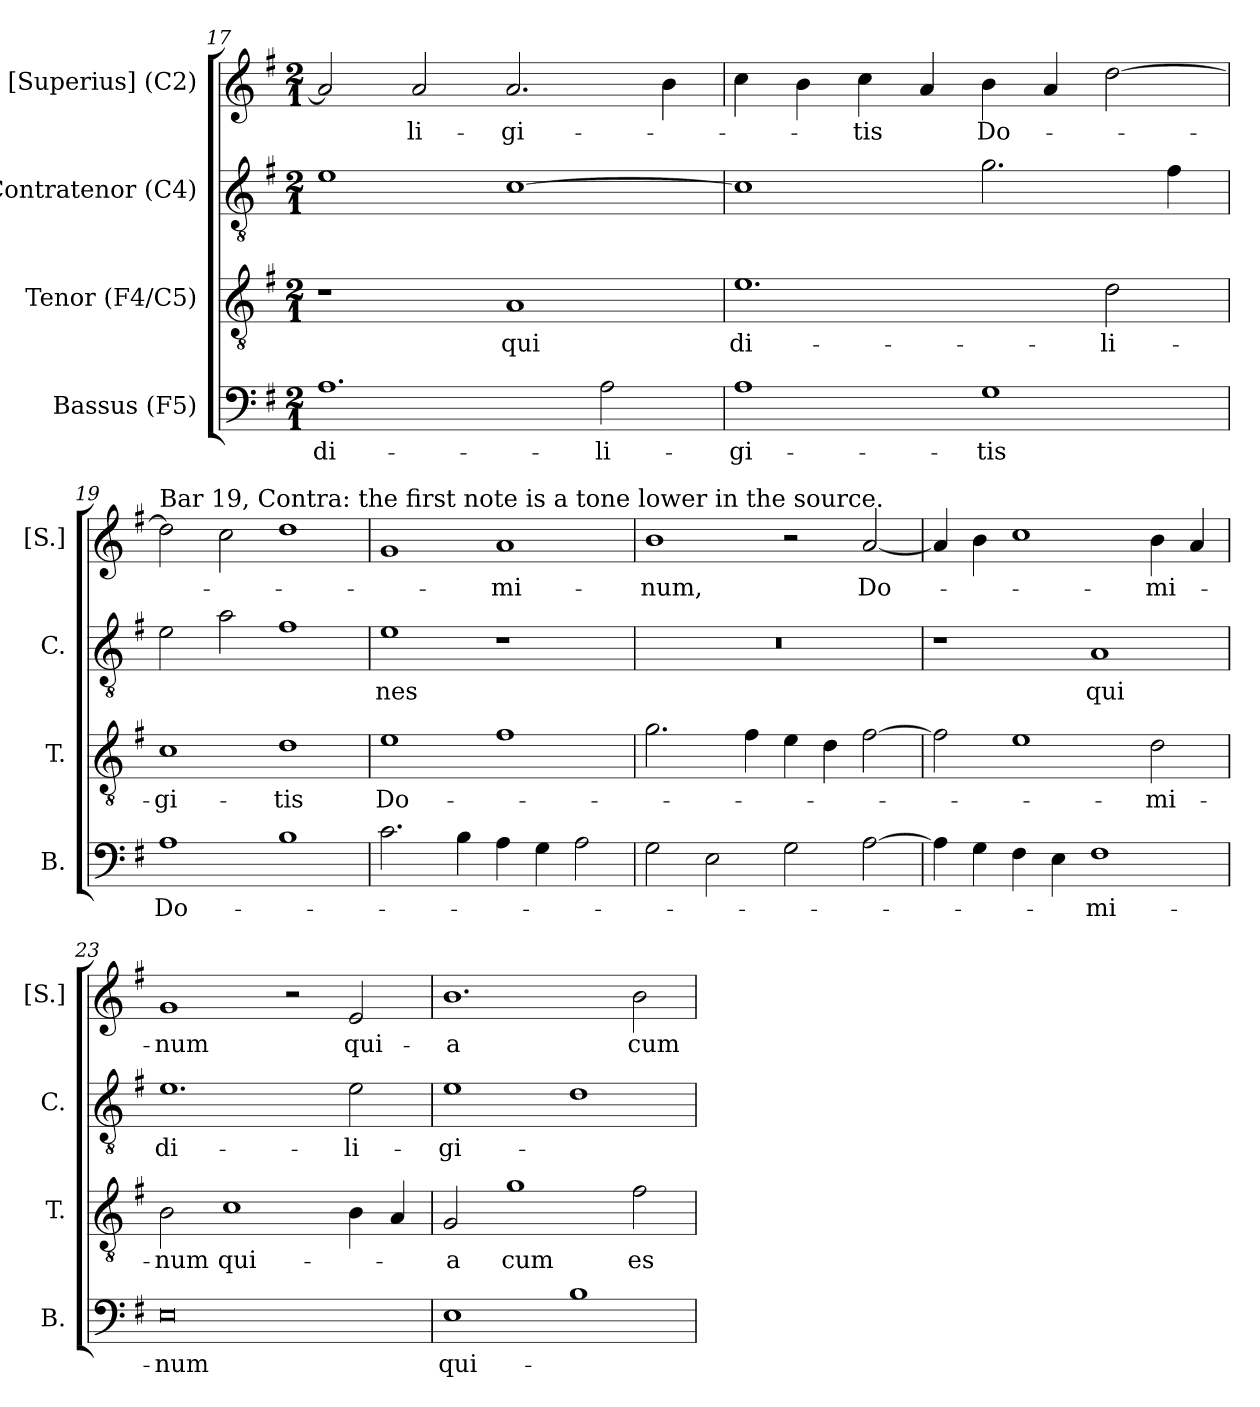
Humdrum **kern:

**kern	**text	**kern	**text	**kern	**text	**kern	**text
*part4	*part4	*part3	*part3	*part2	*part2	*part1	*part1
*staff4	*staff4	*staff3	*staff3	*staff2	*staff2	*staff1	*staff1
*I"Bassus (F5)	*	*I"Tenor (F4/C5)	*	*I"Contratenor (C4)	*	*I"[Superius] (C2)	*
*I'B.	*	*I'T.	*	*I'C.	*	*I'[S.]	*
*clefF4	*	*clefGv2	*	*clefGv2	*	*clefG2	*
*	*	*ITrd7c12	*	*ITrd7c12	*	*	*
*k[f#]	*	*k[f#]	*	*k[f#]	*	*k[f#]	*
*G:	*	*G:	*	*G:	*	*G:	*
*M2/1	*	*M2/1	*	*M2/1	*	*M2/1	*
=17	=17	=17	=17	=17	=17	=17	=17
!	!LO:LY:b:color=#000000	!	!	!	!	!	!
1.Ai	di-	1r	.	1Ei	.	2ai/]	.
!	!	!	!	!	!	!	!LO:LY:b:color=#000000
.	.	.	.	.	.	2ai/	-li-
!	!	!	!LO:LY:b:color=#000000	!	!	!	!
!	!	!	!	!	!	!	!LO:LY:b:color=#000000
.	.	1AAi	qui	[1Ci	.	2.ai/	-gi-
!	!LO:LY:b:color=#000000	!	!	!	!	!	!
2Ai\	-li-	.	.	.	.	.	.
.	.	.	.	.	.	4bi\	.
=18	=18	=18	=18	=18	=18	=18	=18
!	!LO:LY:b:color=#000000	!	!	!	!	!	!
!	!	!	!LO:LY:b:color=#000000	!	!	!	!
1Ai	-gi-	1.Ei	di-	1Ci]	.	4cci\	.
.	.	.	.	.	.	4bi\	.
!	!	!	!	!	!	!	!LO:LY:b:color=#000000
.	.	.	.	.	.	4cci\	-tis
.	.	.	.	.	.	4ai/	.
!	!LO:LY:b:color=#000000	!	!	!	!	!	!
!	!	!	!	!	!	!	!LO:LY:b:color=#000000
1Gi	-tis	.	.	2.Gi\	.	4bi\	Do-
.	.	.	.	.	.	4ai/	.
!	!	!	!LO:LY:b:color=#000000	!	!	!	!
.	.	2Di\	-li-	.	.	[2ddi\	.
.	.	.	.	4F#i\	.	.	.
!!LO:LB:g=z
=19	=19	=19	=19	=19	=19	=19	=19
!	!LO:LY:b:color=#000000	!	!	!	!	!	!
!	!	!	!	!	!	!LO:TX:a:t=Bar 19, Contra&colon; the first note is a tone lower in the source.	!
!	!	!	!LO:LY:b:color=#000000	!	!	!	!
1Ai	Do-	1Ci	-gi-	2Ei\	.	2ddi\]	.
.	.	.	.	2Ai\	.	2cci\	.
!	!	!	!LO:LY:b:color=#000000	!	!	!	!
1Bi	.	1Di	-tis	1F#i	.	1ddi	.
=20	=20	=20	=20	=20	=20	=20	=20
!	!	!	!LO:LY:b:color=#000000	!	!	!	!
!	!	!	!	!	!LO:LY:b:color=#000000	!	!
2.ci\	.	1Ei	Do-	1Ei	-nes	1gi	.
4Bi\	.	.	.	.	.	.	.
!	!	!	!	!	!	!	!LO:LY:b:color=#000000
4Ai\	.	1F#i	.	1r	.	1ai	-mi-
4Gi\	.	.	.	.	.	.	.
2Ai\	.	.	.	.	.	.	.
=21	=21	=21	=21	=21	=21	=21	=21
!	!	!	!	!LO:N:vis=1	!	!	!
!	!	!	!	!	!	!	!LO:LY:b:color=#000000
2Gi\	.	2.Gi\	.	0r	.	1bi	-num,
2Ei\	.	.	.	.	.	.	.
.	.	4F#i\	.	.	.	.	.
2Gi\	.	4Ei\	.	.	.	2r	.
.	.	4Di\	.	.	.	.	.
!	!	!	!	!	!	!	!LO:LY:b:color=#000000
[2Ai\	.	[2F#i\	.	.	.	[2ai/	Do-
=22	=22	=22	=22	=22	=22	=22	=22
4Ai\]	.	2F#i\]	.	1r	.	4ai/]	.
4Gi\	.	.	.	.	.	4bi\	.
4F#i\	.	1Ei	.	.	.	1cci	.
4Ei\	.	.	.	.	.	.	.
!	!LO:LY:b:color=#000000	!	!	!	!	!	!
!	!	!	!	!	!LO:LY:b:color=#000000	!	!
1F#i	-mi-	.	.	1AAi	qui	.	.
!	!	!	!LO:LY:b:color=#000000	!	!	!	!
!	!	!	!	!	!	!	!LO:LY:b:color=#000000
.	.	2Di\	-mi-	.	.	4bi\	-mi-
.	.	.	.	.	.	4ai/	.
!!LO:LB:g=z
=23	=23	=23	=23	=23	=23	=23	=23
!	!LO:LY:b:color=#000000	!	!	!	!	!	!
!	!	!	!LO:LY:b:color=#000000	!	!	!	!
!	!	!	!	!	!LO:LY:b:color=#000000	!	!
!	!	!	!	!	!	!	!LO:LY:b:color=#000000
0Ei	-num	2BBi\	-num	1.Ei	di-	1gi	-num
!	!	!	!LO:LY:b:color=#000000	!	!	!	!
.	.	1Ci	qui-	.	.	.	.
.	.	.	.	.	.	2r	.
!	!	!	!	!	!LO:LY:b:color=#000000	!	!
!	!	!	!	!	!	!	!LO:LY:b:color=#000000
.	.	4BBi\	.	2Ei\	-li-	2ei/	qui-
.	.	4AAi/	.	.	.	.	.
=24	=24	=24	=24	=24	=24	=24	=24
!	!LO:LY:b:color=#000000	!	!	!	!	!	!
!	!	!	!LO:LY:b:color=#000000	!	!	!	!
!	!	!	!	!	!LO:LY:b:color=#000000	!	!
!	!	!	!	!	!	!	!LO:LY:b:color=#000000
1Ei	qui-	2GGi/	-a	1Ei	-gi-	1.bi	-a
!	!	!	!LO:LY:b:color=#000000	!	!	!	!
.	.	1Gi	cum	.	.	.	.
1Bi	.	.	.	1Di	.	.	.
!	!	!	!LO:LY:b:color=#000000	!	!	!	!
!	!	!	!	!	!	!	!LO:LY:b:color=#000000
.	.	2F#i\	es-	.	.	2bi\	cum
=	=	=	=	=	=	=	=
*-	*-	*-	*-	*-	*-	*-	*-
